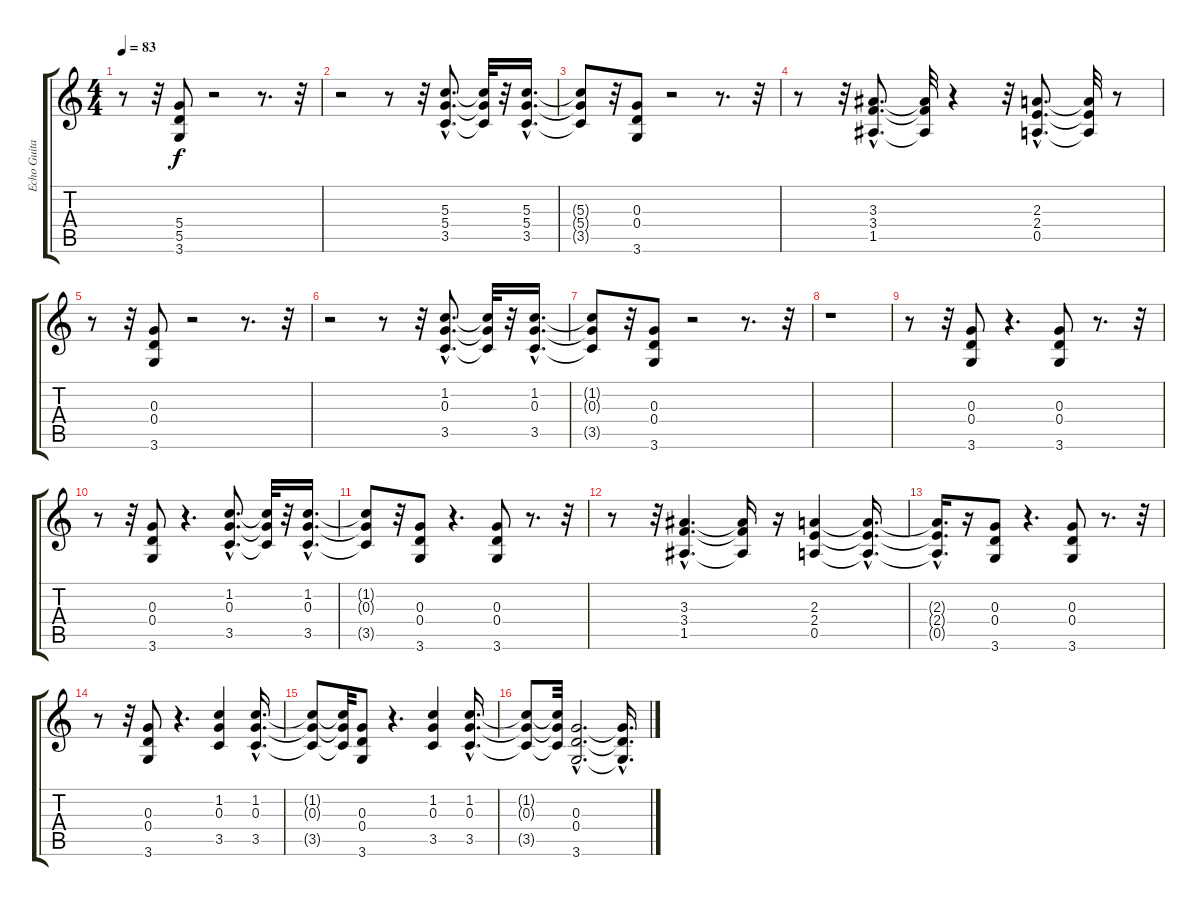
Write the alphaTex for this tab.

\track ("Echo Guitar 3&4" "Echo Guita") {instrument distortionguitar}
\staff {score tabs}
\tuning (E4 B3 G3 D3 A2 E2) {hide}
\ts (4 4)
\tempo 83
\clef g2
\ks c
r.8{dy f instrument distortionguitar} r.32 (5.4 5.5 3.6).8 r.2 r.8{d} r.32 |
r.2 r.8 r.32 (5.3{hac} 5.4{hac} 3.5{hac}).8{d} (5.3{t} 5.4{t} 3.5{t}).32 r.32 (5.3{hac} 5.4{hac} 3.5{hac}).16{d} |
(5.3{t} 5.4{t} 3.5{t}).8 r.32 (0.3 0.4 3.6).8 r.2 r.8{d} r.32 |
r.8 r.32 (3.3{hac} 3.4{hac} 1.5{hac}).8{d} (3.3{t} 3.4{t} 1.5{t}).32 r.4 r.32 (2.3{hac} 2.4{hac} 0.5{hac}).8{d} (2.3{t} 2.4{t} 0.5{t}).32 r.8 |
r.8 r.32 (0.3 0.4 3.6).8 r.2 r.8{d} r.32 |
r.2 r.8 r.32 (1.2{hac} 0.3{hac} 3.5{hac}).8{d} (1.2{t} 0.3{t} 3.5{t}).32 r.32 (1.2{hac} 0.3{hac} 3.5{hac}).16{d} |
(1.2{t} 0.3{t} 3.5{t}).8 r.32 (0.3 0.4 3.6).8 r.2 r.8{d} r.32 |
r.1 |
r.8 r.32 (0.3 0.4 3.6).8 r.4{d} (0.3 0.4 3.6).8 r.8{d} r.32 |
r.8 r.32 (0.3 0.4 3.6).8 r.4{d} (1.2{hac} 0.3{hac} 3.5{hac}).8{d} (1.2{t} 0.3{t} 3.5{t}).32 r.32 (1.2{hac} 0.3{hac} 3.5{hac}).16{d} |
(1.2{t} 0.3{t} 3.5{t}).8 r.32 (0.3 0.4 3.6).8 r.4{d} (0.3 0.4 3.6).8 r.8{d} r.32 |
r.8 r.32 (3.3{hac} 3.4{hac} 1.5{hac}).4{d} (3.3{t} 3.4{t} 1.5{t}).16 r.16 (2.3 2.4 0.5).4 (2.3{hac t} 2.4{hac t} 0.5{hac t}).16{d} |
(2.3{hac t} 2.4{hac t} 0.5{hac t}).16{d} r.16 (0.3 0.4 3.6).8 r.4{d} (0.3 0.4 3.6).8 r.8{d} r.32 |
r.8 r.32 (0.3 0.4 3.6).8 r.4{d} (1.2 0.3 3.5).4 (1.2{hac} 0.3{hac} 3.5{hac}).16{d} |
(1.2{t} 0.3{t} 3.5{t}).8 (1.2{t} 0.3{t} 3.5{t}).32 (0.3 0.4 3.6).8 r.4{d} (1.2 0.3 3.5).4 (1.2{hac} 0.3{hac} 3.5{hac}).16{d} |
(1.2{t} 0.3{t} 3.5{t}).8 (1.2{t} 0.3{t} 3.5{t}).32 (0.3{hac} 0.4{hac} 3.6{hac}).2{d} (0.3{hac t} 0.4{hac t} 3.6{hac t}).16{d}
